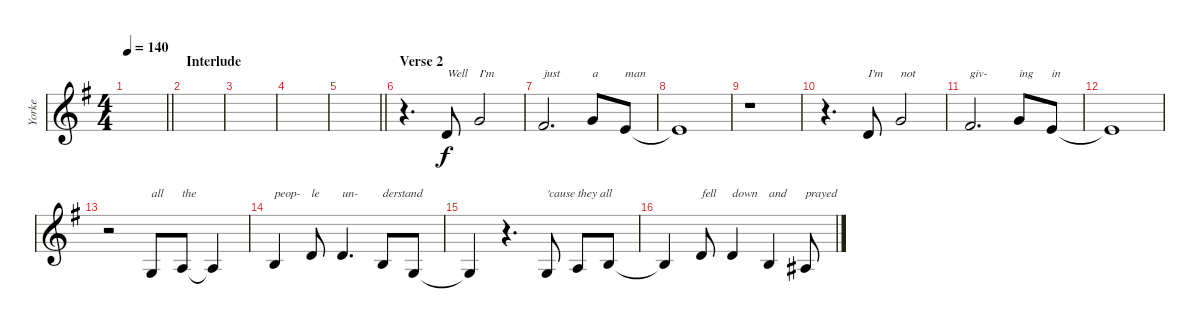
\track ("Yorke" "Yorke") {instrument clarinet}
\staff {score}
\tuning (E4 B3 G3 D3 A2 E2) {hide}
\ts (4 4)
\tempo 140
\clef g2
\barLineRight lightlight
\ks g
|
\section ("" "Interlude")
|
|
|
\barLineRight lightlight
|
\section ("" "Verse 2")
r.4{d} 3.2.8{txt "Well"} 3.1.2{txt "I'm"} |
2.1.2{d txt "just"} 3.1.8{txt "a"} 0.1.8{txt "man"} |
0.1{t}.1 |
r.1 |
r.4{d} 3.2.8{txt "I'm"} 3.1.2{txt "not"} |
2.1.2{d txt "giv-"} 3.1.8{txt "ing"} 0.1.8{txt "in"} |
0.1{t}.1 |
r.2 0.3.8{txt "all"} 2.3.8{txt "the"} 2.3{t}.4 |
0.2.4{txt "peop-"} 3.2.8{txt "le"} 3.2.4{d txt "un-"} 0.2.8{txt "derstand"} 0.3.8 |
0.3{t}.4 r.4{d} 0.3.8{txt "'cause they all"} 2.3.8 0.2.8 |
0.2{t}.4 3.2.8{txt "fell"} 3.2.4{txt "down"} 0.2.4{txt "and"} 3.3.8{txt "prayed"}
